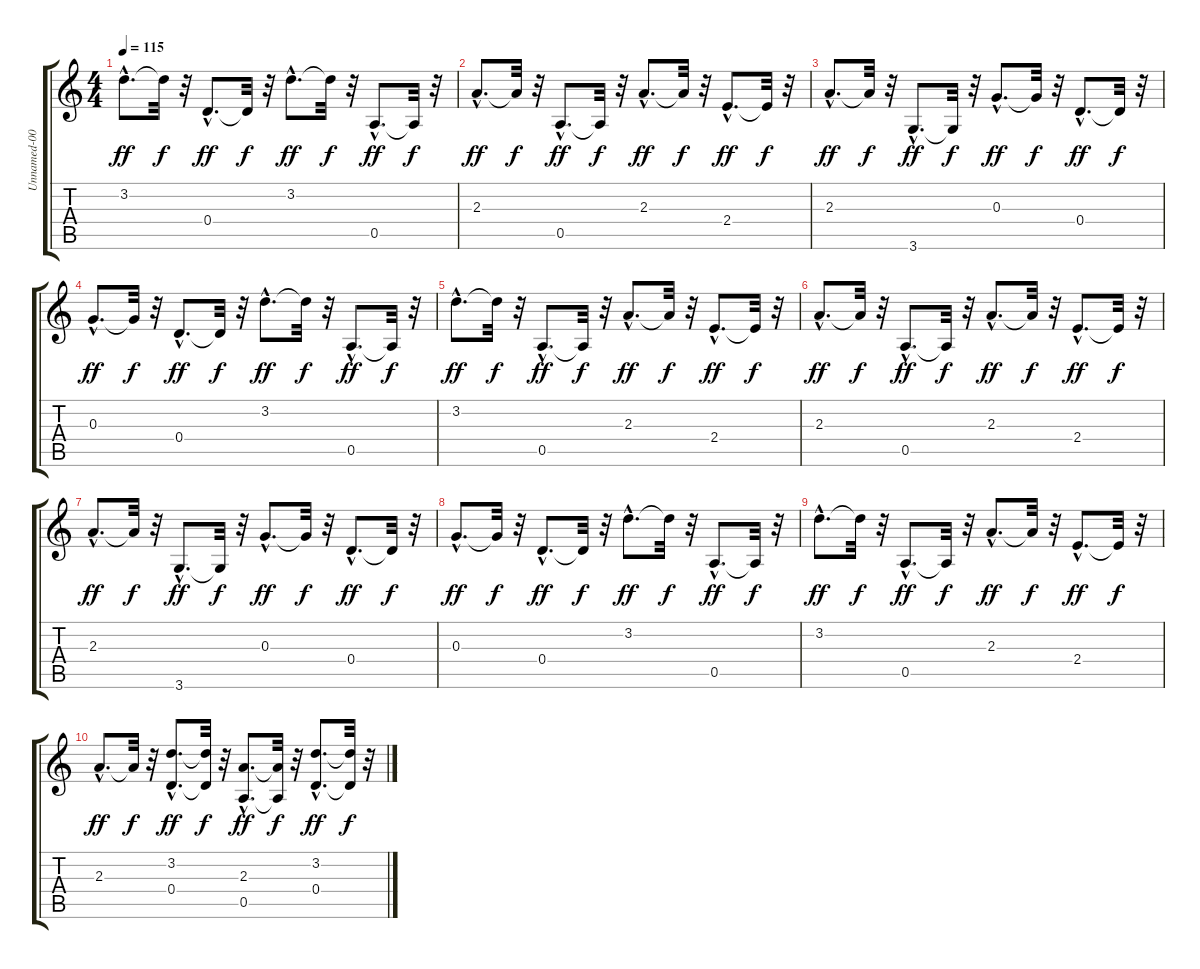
\track ("Unnamed-001" "Unnamed-00") {instrument acousticguitarnylon}
\staff {score tabs}
\tuning (E4 B3 G3 D3 A2 E2) {hide}
\ts (4 4)
\tempo 115
\clef g2
\ks c
3.2{hac}.8{d dy ff} 3.2{t}.32{dy f} r.32 0.4{hac}.8{d dy ff} 0.4{t}.32{dy f} r.32 3.2{hac}.8{d dy ff} 3.2{t}.32{dy f} r.32 0.5{hac}.8{d dy ff} 0.5{t}.32{dy f} r.32 |
2.3{hac}.8{d dy ff} 2.3{t}.32{dy f} r.32 0.5{hac}.8{d dy ff} 0.5{t}.32{dy f} r.32 2.3{hac}.8{d dy ff} 2.3{t}.32{dy f} r.32 2.4{hac}.8{d dy ff} 2.4{t}.32{dy f} r.32 |
2.3{hac}.8{d dy ff} 2.3{t}.32{dy f} r.32 3.6{hac}.8{d dy ff} 3.6{t}.32{dy f} r.32 0.3{hac}.8{d dy ff} 0.3{t}.32{dy f} r.32 0.4{hac}.8{d dy ff} 0.4{t}.32{dy f} r.32 |
0.3{hac}.8{d dy ff} 0.3{t}.32{dy f} r.32 0.4{hac}.8{d dy ff} 0.4{t}.32{dy f} r.32 3.2{hac}.8{d dy ff} 3.2{t}.32{dy f} r.32 0.5{hac}.8{d dy ff} 0.5{t}.32{dy f} r.32 |
3.2{hac}.8{d dy ff} 3.2{t}.32{dy f} r.32 0.5{hac}.8{d dy ff} 0.5{t}.32{dy f} r.32 2.3{hac}.8{d dy ff} 2.3{t}.32{dy f} r.32 2.4{hac}.8{d dy ff} 2.4{t}.32{dy f} r.32 |
2.3{hac}.8{d dy ff} 2.3{t}.32{dy f} r.32 0.5{hac}.8{d dy ff} 0.5{t}.32{dy f} r.32 2.3{hac}.8{d dy ff} 2.3{t}.32{dy f} r.32 2.4{hac}.8{d dy ff} 2.4{t}.32{dy f} r.32 |
2.3{hac}.8{d dy ff} 2.3{t}.32{dy f} r.32 3.6{hac}.8{d dy ff} 3.6{t}.32{dy f} r.32 0.3{hac}.8{d dy ff} 0.3{t}.32{dy f} r.32 0.4{hac}.8{d dy ff} 0.4{t}.32{dy f} r.32 |
0.3{hac}.8{d dy ff} 0.3{t}.32{dy f} r.32 0.4{hac}.8{d dy ff} 0.4{t}.32{dy f} r.32 3.2{hac}.8{d dy ff} 3.2{t}.32{dy f} r.32 0.5{hac}.8{d dy ff} 0.5{t}.32{dy f} r.32 |
3.2{hac}.8{d dy ff} 3.2{t}.32{dy f} r.32 0.5{hac}.8{d dy ff} 0.5{t}.32{dy f} r.32 2.3{hac}.8{d dy ff} 2.3{t}.32{dy f} r.32 2.4{hac}.8{d dy ff} 2.4{t}.32{dy f} r.32 |
2.3{hac}.8{d dy ff} 2.3{t}.32{dy f} r.32 (3.2{hac} 0.4{hac}).8{d dy ff} (3.2{t} 0.4{t}).32{dy f} r.32 (2.3{hac} 0.5{hac}).8{d dy ff} (2.3{t} 0.5{t}).32{dy f} r.32 (3.2{hac} 0.4{hac}).8{d dy ff} (3.2{t} 0.4{t}).32{dy f} r.32
